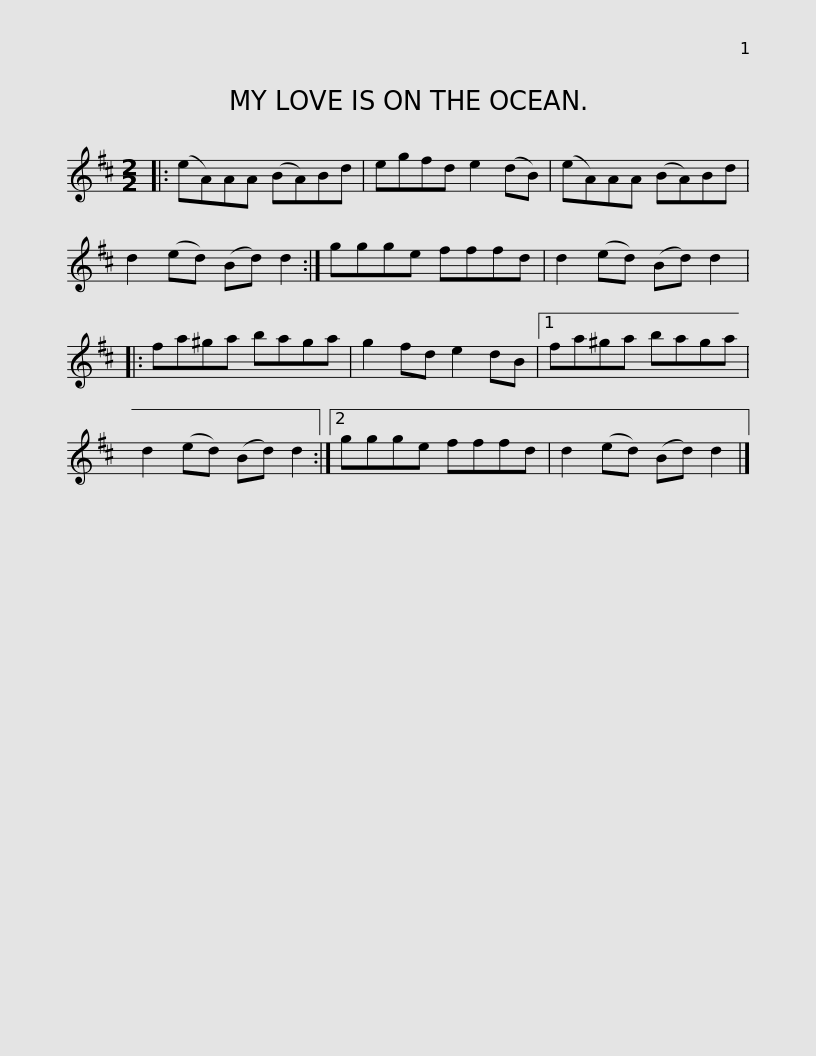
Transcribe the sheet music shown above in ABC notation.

X:1
L:1/8
M:2/2
I:linebreak $
K:D
V:1 treble
V:1
|: (eA)AA (BA)Bd | egfd e2 (dB) | (eA)AA (BA)Bd | d2 (ed) (Bd) d2 :| ggge fffd | %5
 d2 (ed) (Bd) d2 |:$ fa^ga baga | g2 fd e2 dB |1 fa^ga baga | d2 (ed) (Bd) d2 :|2 %10
 ggge fffd |$ d2 (ed) (Bd) d2 |] %12
